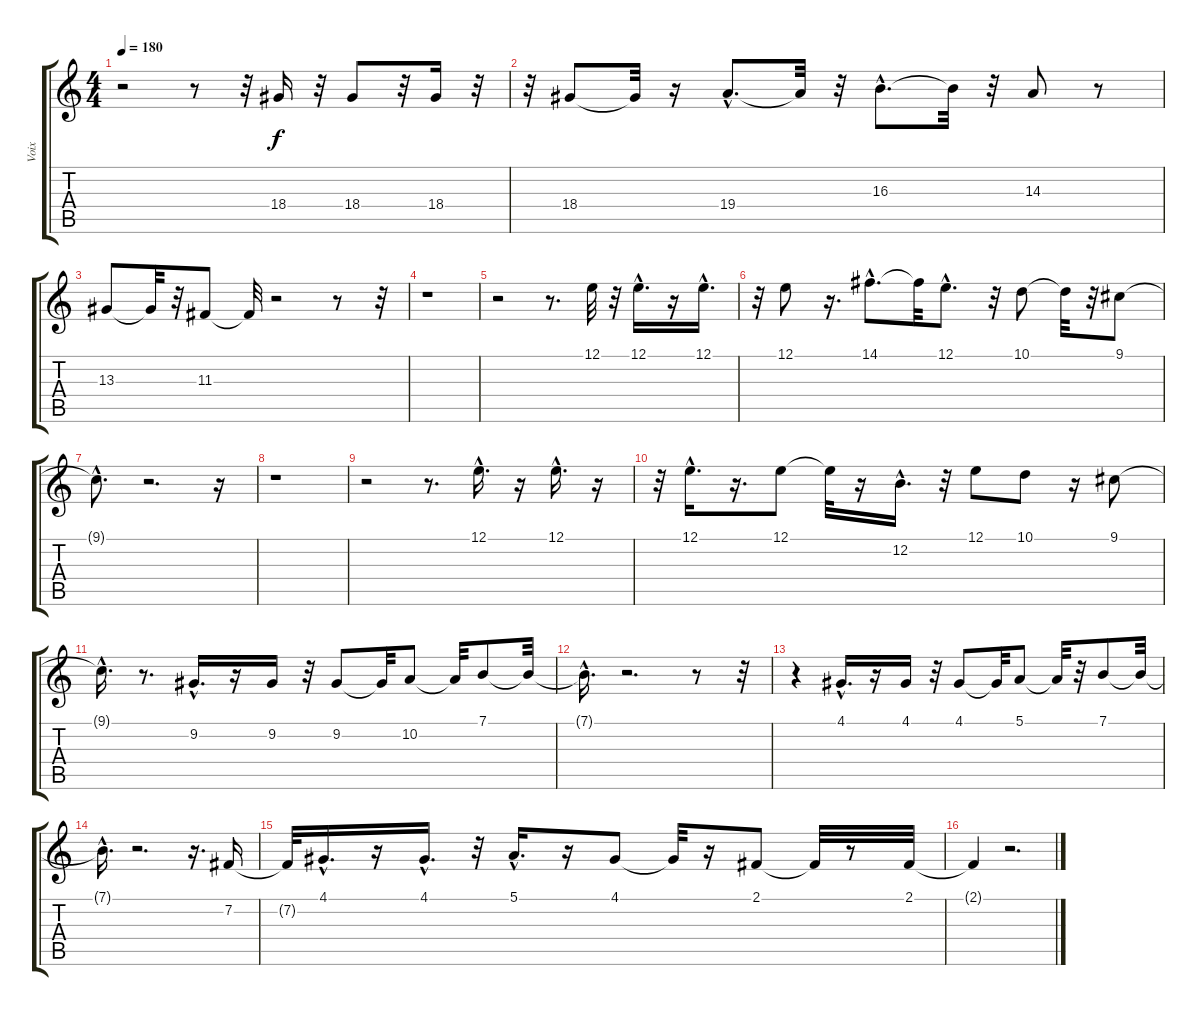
\track ("Voix" "Voix") {instrument bassoon}
\staff {score tabs}
\tuning (E4 B3 G3 D3 A2 E2) {hide}
\ts (4 4)
\tempo 180
\clef g2
\ks c
r.2{dy f} r.8 r.32 18.4.16 r.32 18.4.8 r.32 18.4.16 r.32 |
r.32 18.4.8 18.4{t}.32 r.16 19.4{hac}.8{d} 19.4{t}.32 r.32 16.3{hac}.8{d} 16.3{t}.32 r.32 14.3.8 r.8 |
13.3.8 13.3{t}.32 r.32 11.3.8 11.3{t}.32 r.2 r.8 r.32 |
r.1 |
r.2 r.8{d} 12.1.32 r.32 12.1{hac}.16{d} r.16 12.1{hac}.16{d} |
r.32 12.1.8 r.16{d} 14.1{hac}.8{d} 14.1{t}.32 12.1{hac}.8{d} r.32 10.1.8 10.1{t}.32 r.32 9.1.8 |
9.1{hac t}.8{d} r.2{d} r.16 |
r.1 |
r.2 r.8{d} 12.1{hac}.16{d} r.16 12.1{hac}.16{d} r.16 |
r.32 12.1{hac}.16{d} r.16{d} 12.1.8 12.1{t}.32 r.16 12.2{hac}.16{d} r.32 12.1.8 10.1.8 r.16 9.1.8 |
9.1{hac t}.16{d} r.8{d} 9.2{hac}.16{d} r.16 9.2.16 r.32 9.2.8 9.2{t}.32 10.2.8 10.2{t}.32 7.1.8 7.1{t}.32 |
7.1{hac t}.16{d} r.2{d} r.8 r.32 |
r.4 4.1{hac}.16{d} r.16 4.1.16 r.32 4.1.8 4.1{t}.32 5.1.8 5.1{t}.32 r.32 7.1.8 7.1{t}.32 |
7.1{hac t}.16{d} r.2{d} r.16{d} 7.2.16 |
7.2{t}.32 4.1{hac}.16{d} r.16 4.1{hac}.16{d} r.32 5.1{hac}.16{d} r.16 4.1.8 4.1{t}.32 r.16 2.1.8 2.1{t}.32 r.8 2.1.32 |
2.1{t}.4 r.2{d}
